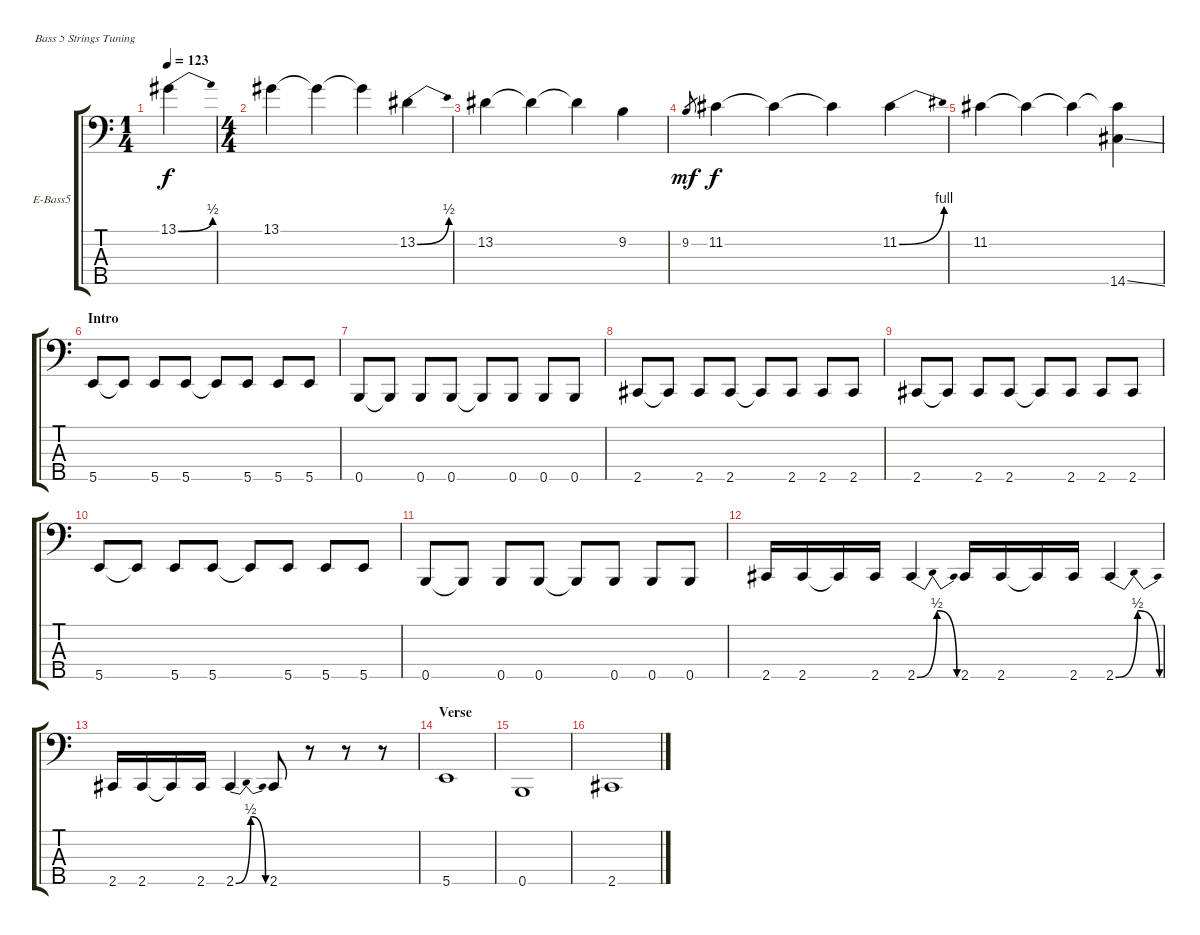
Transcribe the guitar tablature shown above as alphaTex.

\bracketExtendMode groupsimilarinstruments
\firstSystemTrackNameOrientation horizontal
\otherSystemsTrackNameOrientation horizontal
\track ("Judd Gruenbaum (Bass)" "E-Bass5") {instrument electricbasspick}
\staff {score tabs}
\tuning (G2 D2 A1 E1 B0)
\ts (1 4)
\tempo 123
\clef f4
\ks c
13.1{be (bend 0 0 60 2)}.4{dy f instrument electricbasspick} |
\ts (4 4)
13.1.4 13.1{t}.4 13.1{t}.4 13.2{be (bend 0 0 60 2)}.4 |
13.2.4 13.2{t}.4 13.2{t}.4 9.2.4 |
9.2.8{gr dy mf} 11.2.4{dy f} 11.2{t}.4 11.2{t}.4 11.2{be (bend 0 0 60 4)}.4 |
11.2.4 11.2{t}.4 11.2{t}.4 (11.2{t} 14.5{ss}).4 |
\section ("" "Intro")
5.5.8 5.5{t}.8 5.5.8 5.5.8 5.5{t}.8 5.5.8 5.5.8 5.5.8 |
0.5.8 0.5{t}.8 0.5.8 0.5.8 0.5{t}.8 0.5.8 0.5.8 0.5.8 |
2.5.8 2.5{t}.8 2.5.8 2.5.8 2.5{t}.8 2.5.8 2.5.8 2.5.8 |
2.5.8 2.5{t}.8 2.5.8 2.5.8 2.5{t}.8 2.5.8 2.5.8 2.5.8 |
5.5.8 5.5{t}.8 5.5.8 5.5.8 5.5{t}.8 5.5.8 5.5.8 5.5.8 |
0.5.8 0.5{t}.8 0.5.8 0.5.8 0.5{t}.8 0.5.8 0.5.8 0.5.8 |
2.5.16 2.5.16 2.5{t}.16 2.5.16 2.5{be (bendrelease 0 0 30 2 30 2 60 0)}.4 2.5.16 2.5.16 2.5{t}.16 2.5.16 2.5{be (bendrelease 0 0 30 2 30 2 60 0)}.4 |
2.5.16 2.5.16 2.5{t}.16 2.5.16 2.5{be (bendrelease 0 0 30 2 30 2 60 0)}.4 2.5.8 r.8 r.8 r.8 |
\section ("" "Verse")
5.5.1 |
0.5.1 |
2.5.1
